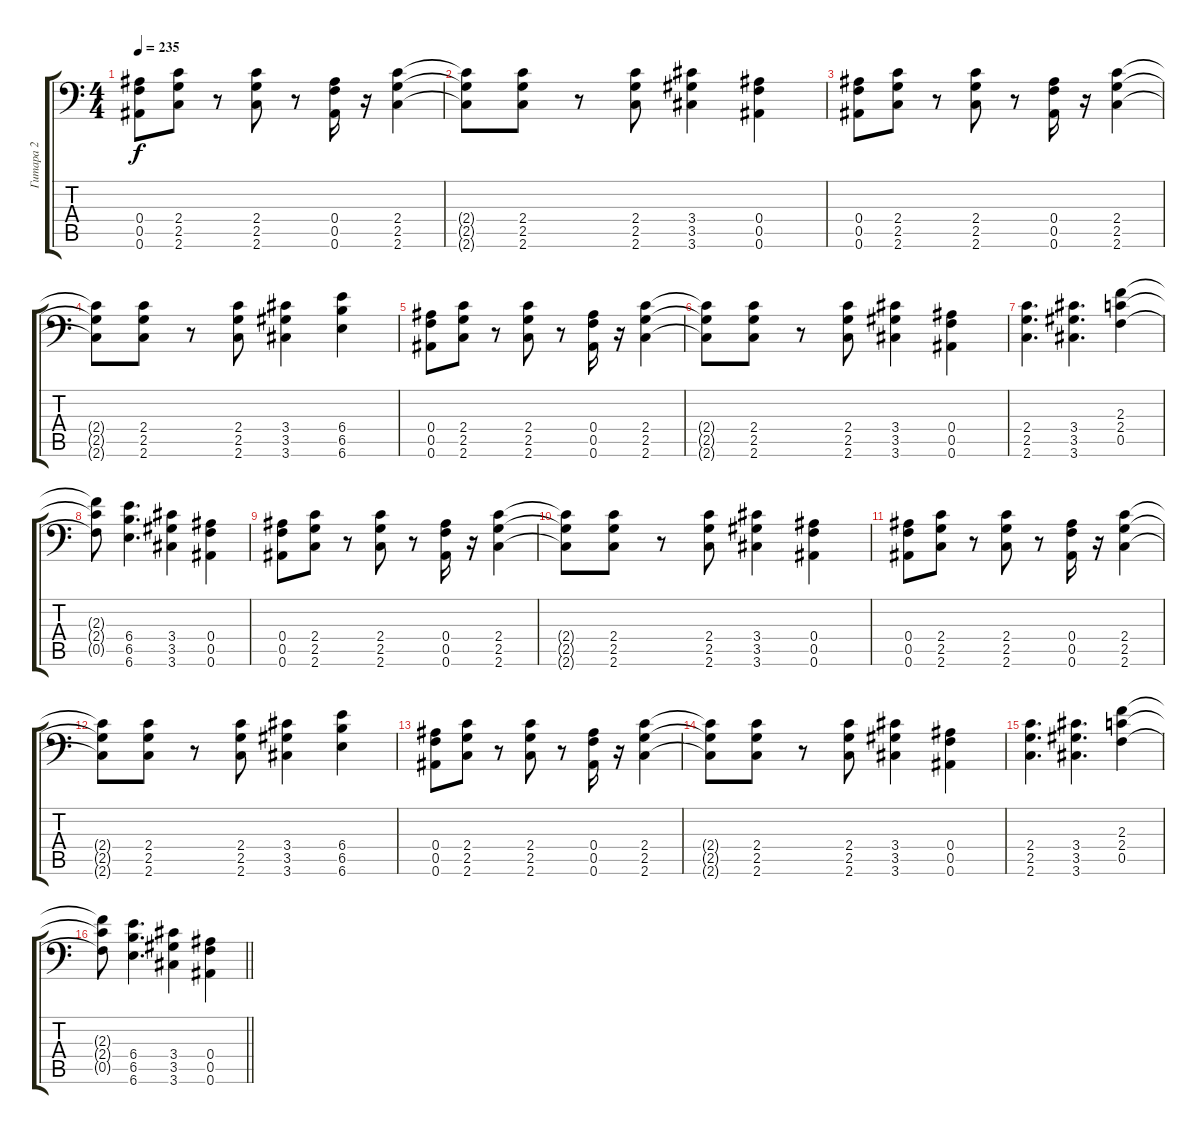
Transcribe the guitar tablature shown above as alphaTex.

\track ("Гитара 2" "Гитара 2") {instrument distortionguitar}
\staff {score tabs}
\tuning (C4 G3 Eb3 Bb2 F2 Bb1) {hide}
\ts (4 4)
\tempo 235
\clef f4
\ks c
(0.4 0.5 0.6).8{dy f} (2.4 2.5 2.6).8 r.8 (2.4 2.5 2.6).8 r.8 (0.4 0.5 0.6).16 r.16 (2.4 2.5 2.6).4 |
(2.4{t} 2.5{t} 2.6{t}).8 (2.4 2.5 2.6).8 r.8 (2.4 2.5 2.6).8 (3.4 3.5 3.6).4 (0.4 0.5 0.6).4 |
(0.4 0.5 0.6).8 (2.4 2.5 2.6).8 r.8 (2.4 2.5 2.6).8 r.8 (0.4 0.5 0.6).16 r.16 (2.4 2.5 2.6).4 |
(2.4{t} 2.5{t} 2.6{t}).8 (2.4 2.5 2.6).8 r.8 (2.4 2.5 2.6).8 (3.4 3.5 3.6).4 (6.4 6.5 6.6).4 |
(0.4 0.5 0.6).8 (2.4 2.5 2.6).8 r.8 (2.4 2.5 2.6).8 r.8 (0.4 0.5 0.6).16 r.16 (2.4 2.5 2.6).4 |
(2.4{t} 2.5{t} 2.6{t}).8 (2.4 2.5 2.6).8 r.8 (2.4 2.5 2.6).8 (3.4 3.5 3.6).4 (0.4 0.5 0.6).4 |
(2.4 2.5 2.6).4{d} (3.4 3.5 3.6).4{d} (2.3 2.4 0.5).4 |
(2.3{t} 2.4{t} 0.5{t}).8 (6.4 6.5 6.6).4{d} (3.4 3.5 3.6).4 (0.4 0.5 0.6).4 |
(0.4 0.5 0.6).8 (2.4 2.5 2.6).8 r.8 (2.4 2.5 2.6).8 r.8 (0.4 0.5 0.6).16 r.16 (2.4 2.5 2.6).4 |
(2.4{t} 2.5{t} 2.6{t}).8 (2.4 2.5 2.6).8 r.8 (2.4 2.5 2.6).8 (3.4 3.5 3.6).4 (0.4 0.5 0.6).4 |
(0.4 0.5 0.6).8 (2.4 2.5 2.6).8 r.8 (2.4 2.5 2.6).8 r.8 (0.4 0.5 0.6).16 r.16 (2.4 2.5 2.6).4 |
(2.4{t} 2.5{t} 2.6{t}).8 (2.4 2.5 2.6).8 r.8 (2.4 2.5 2.6).8 (3.4 3.5 3.6).4 (6.4 6.5 6.6).4 |
(0.4 0.5 0.6).8 (2.4 2.5 2.6).8 r.8 (2.4 2.5 2.6).8 r.8 (0.4 0.5 0.6).16 r.16 (2.4 2.5 2.6).4 |
(2.4{t} 2.5{t} 2.6{t}).8 (2.4 2.5 2.6).8 r.8 (2.4 2.5 2.6).8 (3.4 3.5 3.6).4 (0.4 0.5 0.6).4 |
(2.4 2.5 2.6).4{d} (3.4 3.5 3.6).4{d} (2.3 2.4 0.5).4 |
\barLineRight lightlight
(2.3{t} 2.4{t} 0.5{t}).8 (6.4 6.5 6.6).4{d} (3.4 3.5 3.6).4 (0.4 0.5 0.6).4
